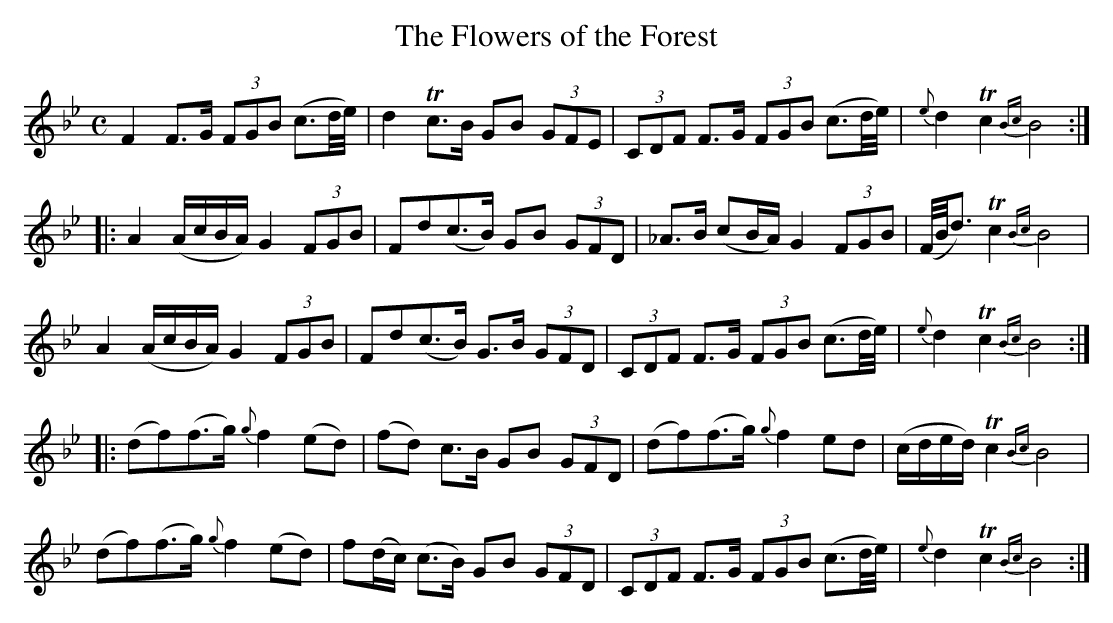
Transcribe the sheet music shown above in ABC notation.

X:1
T:Flowers of the Forest, The
M:C
L:1/8
K:Bb
F2 F>G (3FGB (c>d/2e/4)|d2 Tc>B GB (3GFE|(3CDF F>G (3FGB (c>d/2e/4)|{e}d2 Tc2 {Bc}B4:|
|:A2 (A/c/B/A/) G2 (3FGB|Fd(c>B) GB (3GFD|_A>B (cB/A/) G2 (3FGB|(F/4B/2<d) Tc2 {Bc}B4|
A2 (A/c/B/A/) G2 (3FGB|Fd(c>B) G>B (3GFD|(3CDF F>G (3FGB (c>d/2e/4)|{e}d2 Tc2 {Bc}B4:|
|:(df)(f>g) {g}f2 (ed)|(fd) c>B GB (3GFD|(df)(f>g) {g}f2 ed|(c/d/e/d/) Tc2 {Bc}B4|
(df)(f>g) {g}f2 (ed)|f(d/c/) (c>B) GB (3GFD|(3CDF F>G (3FGB (c>d/2e/4)|{e}d2 Tc2 {Bc}B4:|]
